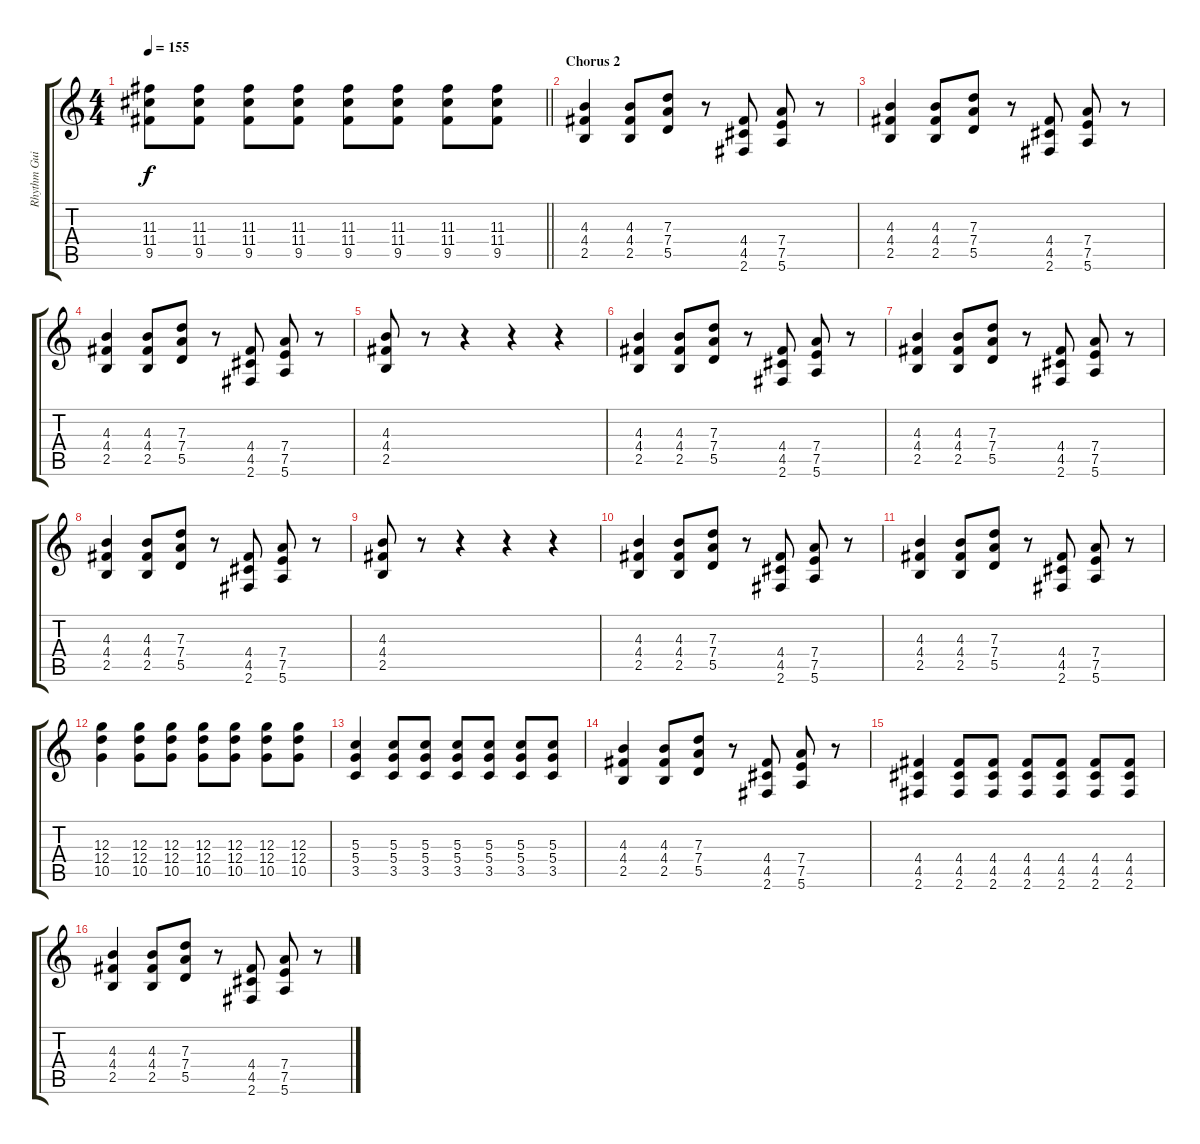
\track ("Rhythm Guitar" "Rhythm Gui") {instrument acousticguitarsteel}
\staff {score tabs}
\tuning (E4 B3 G3 D3 A2 E2) {hide}
\ts (4 4)
\tempo 155
\clef g2
\barLineRight lightlight
\ks c
(11.3 11.4 9.5).8{dy f} (11.3 11.4 9.5).8 (11.3 11.4 9.5).8 (11.3 11.4 9.5).8 (11.3 11.4 9.5).8 (11.3 11.4 9.5).8 (11.3 11.4 9.5).8 (11.3 11.4 9.5).8 |
\section ("" "Chorus 2")
(4.3 4.4 2.5).4 (4.3 4.4 2.5).8 (7.3 7.4 5.5).8 r.8 (4.4 4.5 2.6).8 (7.4 7.5 5.6).8 r.8 |
(4.3 4.4 2.5).4 (4.3 4.4 2.5).8 (7.3 7.4 5.5).8 r.8 (4.4 4.5 2.6).8 (7.4 7.5 5.6).8 r.8 |
(4.3 4.4 2.5).4 (4.3 4.4 2.5).8 (7.3 7.4 5.5).8 r.8 (4.4 4.5 2.6).8 (7.4 7.5 5.6).8 r.8 |
(4.3 4.4 2.5).8 r.8 r.4 r.4 r.4 |
(4.3 4.4 2.5).4 (4.3 4.4 2.5).8 (7.3 7.4 5.5).8 r.8 (4.4 4.5 2.6).8 (7.4 7.5 5.6).8 r.8 |
(4.3 4.4 2.5).4 (4.3 4.4 2.5).8 (7.3 7.4 5.5).8 r.8 (4.4 4.5 2.6).8 (7.4 7.5 5.6).8 r.8 |
(4.3 4.4 2.5).4 (4.3 4.4 2.5).8 (7.3 7.4 5.5).8 r.8 (4.4 4.5 2.6).8 (7.4 7.5 5.6).8 r.8 |
(4.3 4.4 2.5).8 r.8 r.4 r.4 r.4 |
(4.3 4.4 2.5).4 (4.3 4.4 2.5).8 (7.3 7.4 5.5).8 r.8 (4.4 4.5 2.6).8 (7.4 7.5 5.6).8 r.8 |
(4.3 4.4 2.5).4 (4.3 4.4 2.5).8 (7.3 7.4 5.5).8 r.8 (4.4 4.5 2.6).8 (7.4 7.5 5.6).8 r.8 |
(12.3 12.4 10.5).4 (12.3 12.4 10.5).8 (12.3 12.4 10.5).8 (12.3 12.4 10.5).8 (12.3 12.4 10.5).8 (12.3 12.4 10.5).8 (12.3 12.4 10.5).8 |
(5.3 5.4 3.5).4 (5.3 5.4 3.5).8 (5.3 5.4 3.5).8 (5.3 5.4 3.5).8 (5.3 5.4 3.5).8 (5.3 5.4 3.5).8 (5.3 5.4 3.5).8 |
(4.3 4.4 2.5).4 (4.3 4.4 2.5).8 (7.3 7.4 5.5).8 r.8 (4.4 4.5 2.6).8 (7.4 7.5 5.6).8 r.8 |
(4.4 4.5 2.6).4 (4.4 4.5 2.6).8 (4.4 4.5 2.6).8 (4.4 4.5 2.6).8 (4.4 4.5 2.6).8 (4.4 4.5 2.6).8 (4.4 4.5 2.6).8 |
(4.3 4.4 2.5).4 (4.3 4.4 2.5).8 (7.3 7.4 5.5).8 r.8 (4.4 4.5 2.6).8 (7.4 7.5 5.6).8 r.8
